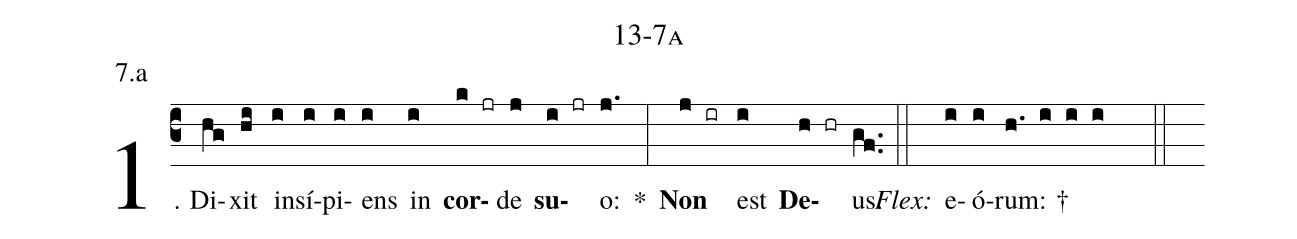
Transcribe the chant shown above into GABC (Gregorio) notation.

name: 13-7a;
annotation: 7.a;
%%
(c3)1. Di(hg)xit(hi) in(i)sí(i)pi(i)ens(i) in(i) <b>cor</b>(k jr)de(j) <b>su</b>(i jr)o:(j.) *(:) <b>Non</b>(j ir) est(i) <b>De</b>(h hr)us.(gf..) (::)
<i>Flex:</i>()  e(i)ó(i)rum: †(h. i i i  ::)
